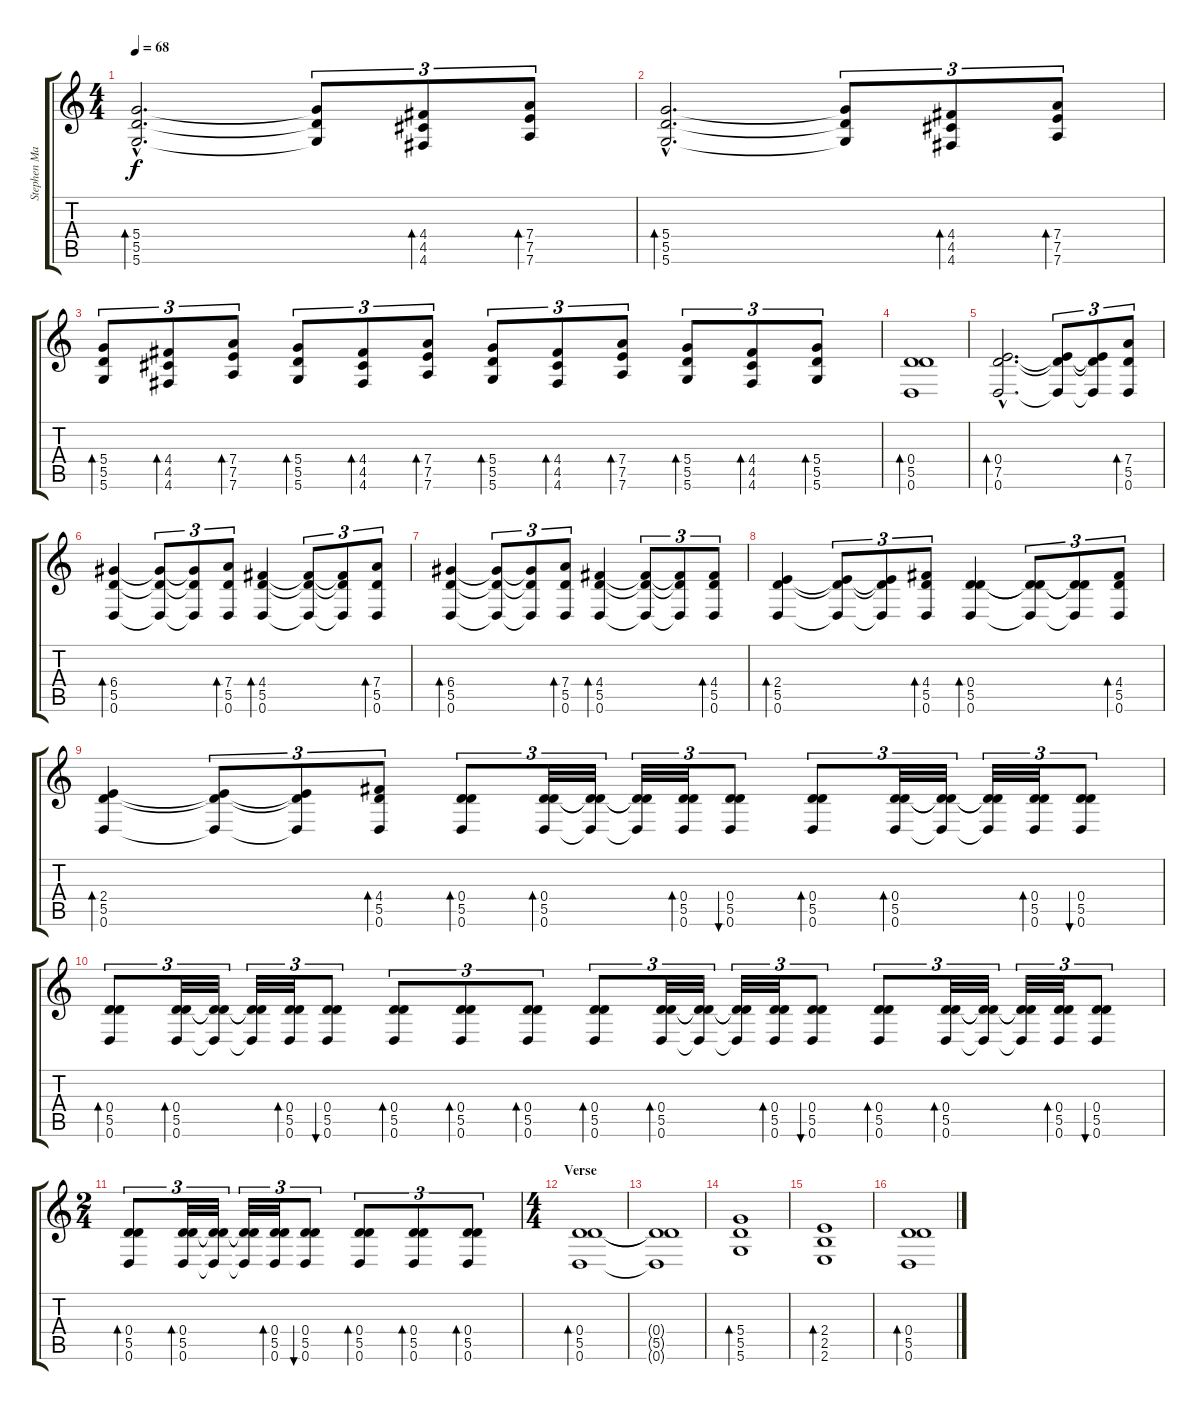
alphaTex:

\track ("Stephen Malkmus" "Stephen Ma") {instrument electricguitarjazz}
\staff {score tabs}
\tuning (E4 B3 G3 D3 A2 D2) {hide}
\ts (4 4)
\tempo 68
\clef g2
\ks c
(5.4{hac} 5.5{hac} 5.6{hac}).2{d bd 30 dy f} (5.4{t} 5.5{t} 5.6{t}).8{tu (3 2)} (4.4 4.5 4.6).8{tu (3 2) bd 30} (7.4 7.5 7.6).8{tu (3 2) bd 30} |
(5.4{hac} 5.5{hac} 5.6{hac}).2{d bd 30} (5.4{t} 5.5{t} 5.6{t}).8{tu (3 2)} (4.4 4.5 4.6).8{tu (3 2) bd 30} (7.4 7.5 7.6).8{tu (3 2) bd 30} |
(5.4 5.5 5.6).8{tu (3 2) bd 30} (4.4 4.5 4.6).8{tu (3 2) bd 30} (7.4 7.5 7.6).8{tu (3 2) bd 30} (5.4 5.5 5.6).8{tu (3 2) bd 30} (4.4 4.5 4.6).8{tu (3 2) bd 30} (7.4 7.5 7.6).8{tu (3 2) bd 30} (5.4 5.5 5.6).8{tu (3 2) bd 30} (4.4 4.5 4.6).8{tu (3 2) bd 30} (7.4 7.5 7.6).8{tu (3 2) bd 30} (5.4 5.5 5.6).8{tu (3 2) bd 30} (4.4 4.5 4.6).8{tu (3 2) bd 30} (5.4 5.5 5.6).8{tu (3 2) bd 30} |
\section ("" "")
(0.4 5.5 0.6).1{bd 60} |
(0.4{hac} 7.5{hac} 0.6{hac}).2{d bd 60} (0.4{t} 7.5{t} 0.6{t}).8{tu (3 2)} (0.4{t} 7.5{t} 0.6{t}).8{tu (3 2)} (7.4 5.5 0.6).8{tu (3 2) bd 60} |
(6.4 5.5 0.6).4{bd 60} (6.4{t} 5.5{t} 0.6{t}).8{tu (3 2)} (6.4{t} 5.5{t} 0.6{t}).8{tu (3 2)} (7.4 5.5 0.6).8{tu (3 2) bd 60} (4.4 5.5 0.6).4{bd 60} (4.4{t} 5.5{t} 0.6{t}).8{tu (3 2)} (4.4{t} 5.5{t} 0.6{t}).8{tu (3 2)} (7.4 5.5 0.6).8{tu (3 2) bd 60} |
(6.4 5.5 0.6).4{bd 60} (6.4{t} 5.5{t} 0.6{t}).8{tu (3 2)} (6.4{t} 5.5{t} 0.6{t}).8{tu (3 2)} (7.4 5.5 0.6).8{tu (3 2) bd 60} (4.4 5.5 0.6).4{bd 60} (4.4{t} 5.5{t} 0.6{t}).8{tu (3 2)} (4.4{t} 5.5{t} 0.6{t}).8{tu (3 2)} (4.4 5.5 0.6).8{tu (3 2) bd 60} |
(2.4 5.5 0.6).4{bd 60} (2.4{t} 5.5{t} 0.6{t}).8{tu (3 2)} (2.4{t} 5.5{t} 0.6{t}).8{tu (3 2)} (4.4 5.5 0.6).8{tu (3 2) bd 60} (0.4 5.5 0.6).4{bd 60} (0.4{t} 5.5{t} 0.6{t}).8{tu (3 2)} (0.4{t} 5.5{t} 0.6{t}).8{tu (3 2)} (4.4 5.5 0.6).8{tu (3 2) bd 60} |
(2.4 5.5 0.6).4{bd 60} (2.4{t} 5.5{t} 0.6{t}).8{tu (3 2)} (2.4{t} 5.5{t} 0.6{t}).8{tu (3 2)} (4.4 5.5 0.6).8{tu (3 2) bd 60} (0.4 5.5 0.6).8{tu (3 2) bd 60} (0.4 5.5 0.6).32{tu (3 2) bd 60} (0.4{t} 5.5{t} 0.6{t}).32{tu (3 2)} (0.4{t} 5.5{t} 0.6{t}).32{tu (3 2)} (0.4 5.5 0.6).32{tu (3 2) bd 30} (0.4 5.5 0.6).8{tu (3 2) bu 30} (0.4 5.5 0.6).8{tu (3 2) bd 60} (0.4 5.5 0.6).32{tu (3 2) bd 60} (0.4{t} 5.5{t} 0.6{t}).32{tu (3 2)} (0.4{t} 5.5{t} 0.6{t}).32{tu (3 2)} (0.4 5.5 0.6).32{tu (3 2) bd 30} (0.4 5.5 0.6).8{tu (3 2) bu 30} |
(0.4 5.5 0.6).8{tu (3 2) bd 60} (0.4 5.5 0.6).32{tu (3 2) bd 60} (0.4{t} 5.5{t} 0.6{t}).32{tu (3 2)} (0.4{t} 5.5{t} 0.6{t}).32{tu (3 2)} (0.4 5.5 0.6).32{tu (3 2) bd 30} (0.4 5.5 0.6).8{tu (3 2) bu 30} (0.4 5.5 0.6).8{tu (3 2) bd 30} (0.4 5.5 0.6).8{tu (3 2) bd 30} (0.4 5.5 0.6).8{tu (3 2) bd 30} (0.4 5.5 0.6).8{tu (3 2) bd 60} (0.4 5.5 0.6).32{tu (3 2) bd 60} (0.4{t} 5.5{t} 0.6{t}).32{tu (3 2)} (0.4{t} 5.5{t} 0.6{t}).32{tu (3 2)} (0.4 5.5 0.6).32{tu (3 2) bd 30} (0.4 5.5 0.6).8{tu (3 2) bu 30} (0.4 5.5 0.6).8{tu (3 2) bd 60} (0.4 5.5 0.6).32{tu (3 2) bd 60} (0.4{t} 5.5{t} 0.6{t}).32{tu (3 2)} (0.4{t} 5.5{t} 0.6{t}).32{tu (3 2)} (0.4 5.5 0.6).32{tu (3 2) bd 30} (0.4 5.5 0.6).8{tu (3 2) bu 30} |
\ts (2 4)
(0.4 5.5 0.6).8{tu (3 2) bd 60} (0.4 5.5 0.6).32{tu (3 2) bd 60} (0.4{t} 5.5{t} 0.6{t}).32{tu (3 2)} (0.4{t} 5.5{t} 0.6{t}).32{tu (3 2)} (0.4 5.5 0.6).32{tu (3 2) bd 30} (0.4 5.5 0.6).8{tu (3 2) bu 30} (0.4 5.5 0.6).8{tu (3 2) bd 30} (0.4 5.5 0.6).8{tu (3 2) bd 30} (0.4 5.5 0.6).8{tu (3 2) bd 30} |
\ts (4 4)
\section ("" "Verse")
(0.4 5.5 0.6).1{bd 60} |
(0.4{t} 5.5{t} 0.6{t}).1 |
(5.4 5.5 5.6).1{bd 60} |
(2.4 2.5 2.6).1{bd 60} |
(0.4 5.5 0.6).1{bd 60}
